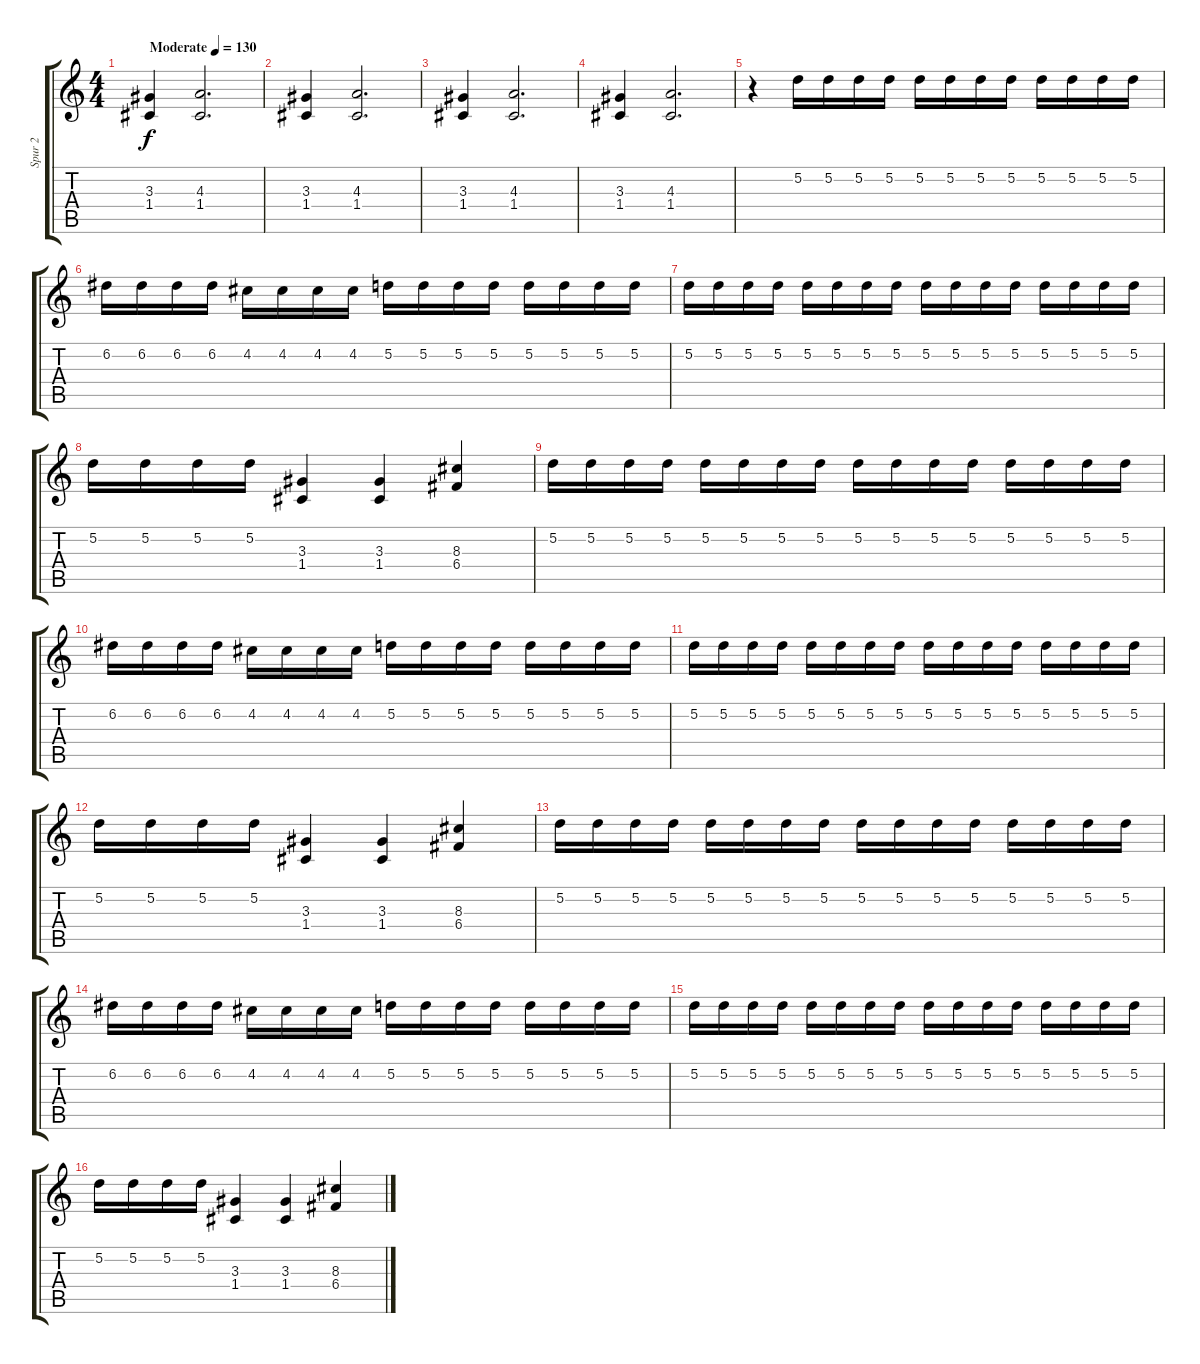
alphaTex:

\track ("Spur 2" "Spur 2") {instrument distortionguitar}
\staff {score tabs}
\tuning (D4 A3 F3 C3 G2 D2) {hide}
\ts (4 4)
\tempo (130 "Moderate")
\clef g2
\ks c
(3.3 1.4).4{dy f volume 2 instrument distortionguitar} (4.3 1.4).2{d} |
(3.3 1.4).4{volume 13} (4.3 1.4).2{d} |
(3.3 1.4).4 (4.3 1.4).2{d} |
(3.3 1.4).4 (4.3 1.4).2{d} |
r.4 5.2.16 5.2.16 5.2.16 5.2.16 5.2.16 5.2.16 5.2.16 5.2.16 5.2.16 5.2.16 5.2.16 5.2.16 |
6.2.16 6.2.16 6.2.16 6.2.16 4.2.16 4.2.16 4.2.16 4.2.16 5.2.16 5.2.16 5.2.16 5.2.16 5.2.16 5.2.16 5.2.16 5.2.16 |
5.2.16 5.2.16 5.2.16 5.2.16 5.2.16 5.2.16 5.2.16 5.2.16 5.2.16 5.2.16 5.2.16 5.2.16 5.2.16 5.2.16 5.2.16 5.2.16 |
5.2.16 5.2.16 5.2.16 5.2.16 (3.3 1.4).4 (3.3 1.4).4 (8.3 6.4).4 |
5.2.16 5.2.16 5.2.16 5.2.16 5.2.16 5.2.16 5.2.16 5.2.16 5.2.16 5.2.16 5.2.16 5.2.16 5.2.16 5.2.16 5.2.16 5.2.16 |
6.2.16 6.2.16 6.2.16 6.2.16 4.2.16 4.2.16 4.2.16 4.2.16 5.2.16 5.2.16 5.2.16 5.2.16 5.2.16 5.2.16 5.2.16 5.2.16 |
5.2.16 5.2.16 5.2.16 5.2.16 5.2.16 5.2.16 5.2.16 5.2.16 5.2.16 5.2.16 5.2.16 5.2.16 5.2.16 5.2.16 5.2.16 5.2.16 |
5.2.16 5.2.16 5.2.16 5.2.16 (3.3 1.4).4 (3.3 1.4).4 (8.3 6.4).4 |
5.2.16 5.2.16 5.2.16 5.2.16 5.2.16 5.2.16 5.2.16 5.2.16 5.2.16 5.2.16 5.2.16 5.2.16 5.2.16 5.2.16 5.2.16 5.2.16 |
6.2.16 6.2.16 6.2.16 6.2.16 4.2.16 4.2.16 4.2.16 4.2.16 5.2.16 5.2.16 5.2.16 5.2.16 5.2.16 5.2.16 5.2.16 5.2.16 |
5.2.16 5.2.16 5.2.16 5.2.16 5.2.16 5.2.16 5.2.16 5.2.16 5.2.16 5.2.16 5.2.16 5.2.16 5.2.16 5.2.16 5.2.16 5.2.16 |
5.2.16 5.2.16 5.2.16 5.2.16 (3.3 1.4).4 (3.3 1.4).4 (8.3 6.4).4
